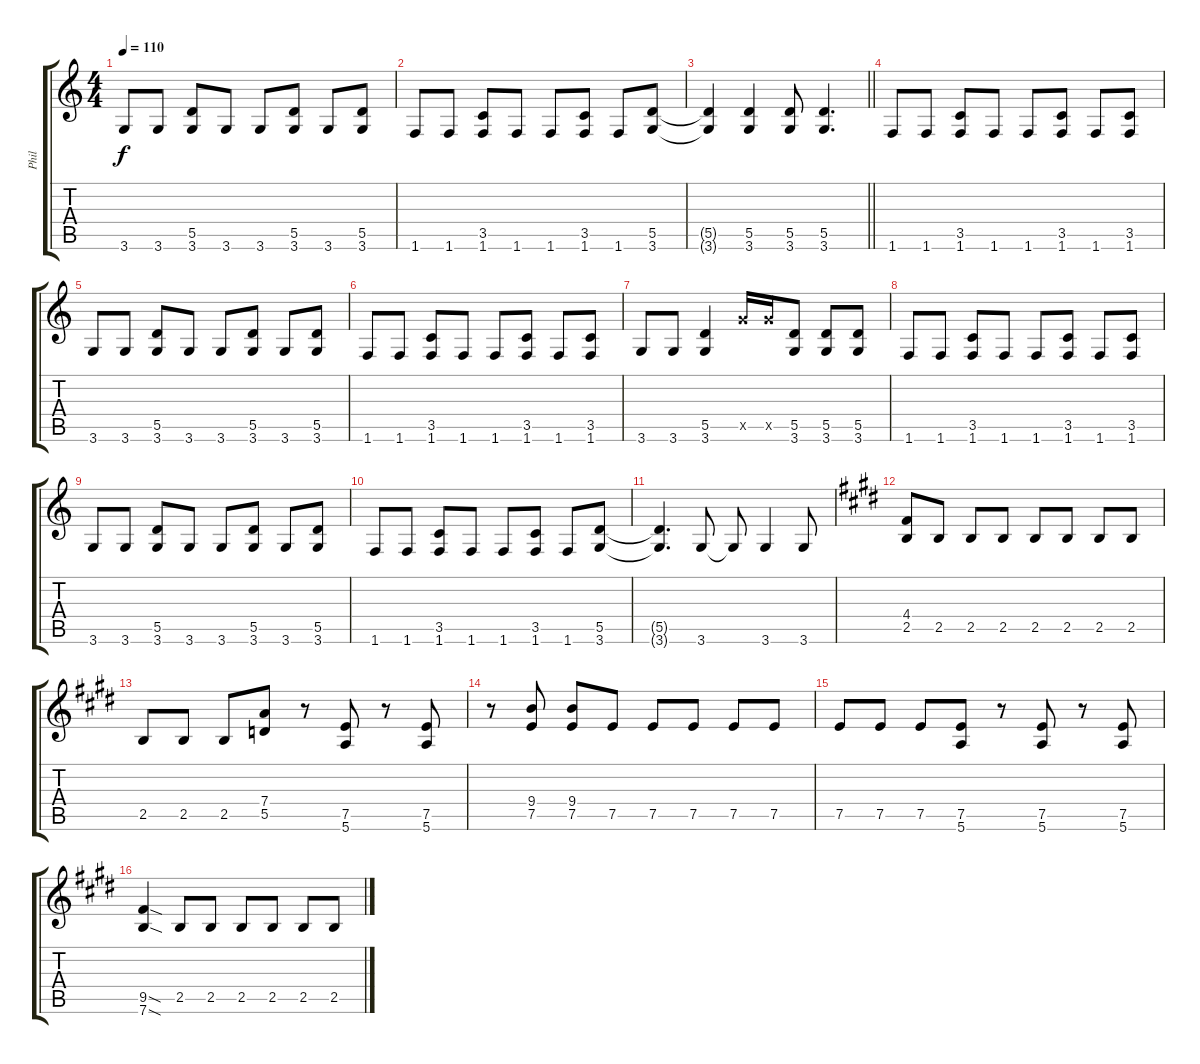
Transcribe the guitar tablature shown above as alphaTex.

\track ("Phil" "Phil") {instrument distortionguitar}
\staff {score tabs}
\tuning (E4 B3 G3 D3 A2 E2) {hide}
\ts (4 4)
\tempo 110
\clef g2
\ks c
3.6.8{dy f} 3.6.8 (5.5 3.6).8 3.6.8 3.6.8 (5.5 3.6).8 3.6.8 (5.5 3.6).8 |
1.6.8 1.6.8 (3.5 1.6).8 1.6.8 1.6.8 (3.5 1.6).8 1.6.8 (5.5 3.6).8 |
\barLineRight lightlight
(5.5{t} 3.6{t}).4 (5.5 3.6).4 (5.5 3.6).8 (5.5 3.6).4{d} |
1.6.8 1.6.8 (3.5 1.6).8 1.6.8 1.6.8 (3.5 1.6).8 1.6.8 (3.5 1.6).8 |
3.6.8 3.6.8 (5.5 3.6).8 3.6.8 3.6.8 (5.5 3.6).8 3.6.8 (5.5 3.6).8 |
1.6.8 1.6.8 (3.5 1.6).8 1.6.8 1.6.8 (3.5 1.6).8 1.6.8 (3.5 1.6).8 |
3.6.8 3.6.8 (5.5 3.6).4 10.5{x}.16 10.5{x}.16 (5.5 3.6).8 (5.5 3.6).8 (5.5 3.6).8 |
1.6.8 1.6.8 (3.5 1.6).8 1.6.8 1.6.8 (3.5 1.6).8 1.6.8 (3.5 1.6).8 |
3.6.8 3.6.8 (5.5 3.6).8 3.6.8 3.6.8 (5.5 3.6).8 3.6.8 (5.5 3.6).8 |
1.6.8 1.6.8 (3.5 1.6).8 1.6.8 1.6.8 (3.5 1.6).8 1.6.8 (5.5 3.6).8 |
(5.5{t} 3.6{t}).4{d} 3.6.8 3.6{t}.8 3.6.4 3.6.8 |
\ks e
(4.4 2.5).8 2.5.8 2.5.8 2.5.8 2.5.8 2.5.8 2.5.8 2.5.8 |
2.5.8 2.5.8 2.5.8 (7.4 5.5).8 r.8 (7.5 5.6).8 r.8 (7.5 5.6).8 |
r.8 (9.4 7.5).8 (9.4 7.5).8 7.5.8 7.5.8 7.5.8 7.5.8 7.5.8 |
7.5.8 7.5.8 7.5.8 (7.5 5.6).8 r.8 (7.5 5.6).8 r.8 (7.5 5.6).8 |
(9.5{sod} 7.6{sod}).4 2.5.8 2.5.8 2.5.8 2.5.8 2.5.8 2.5.8
